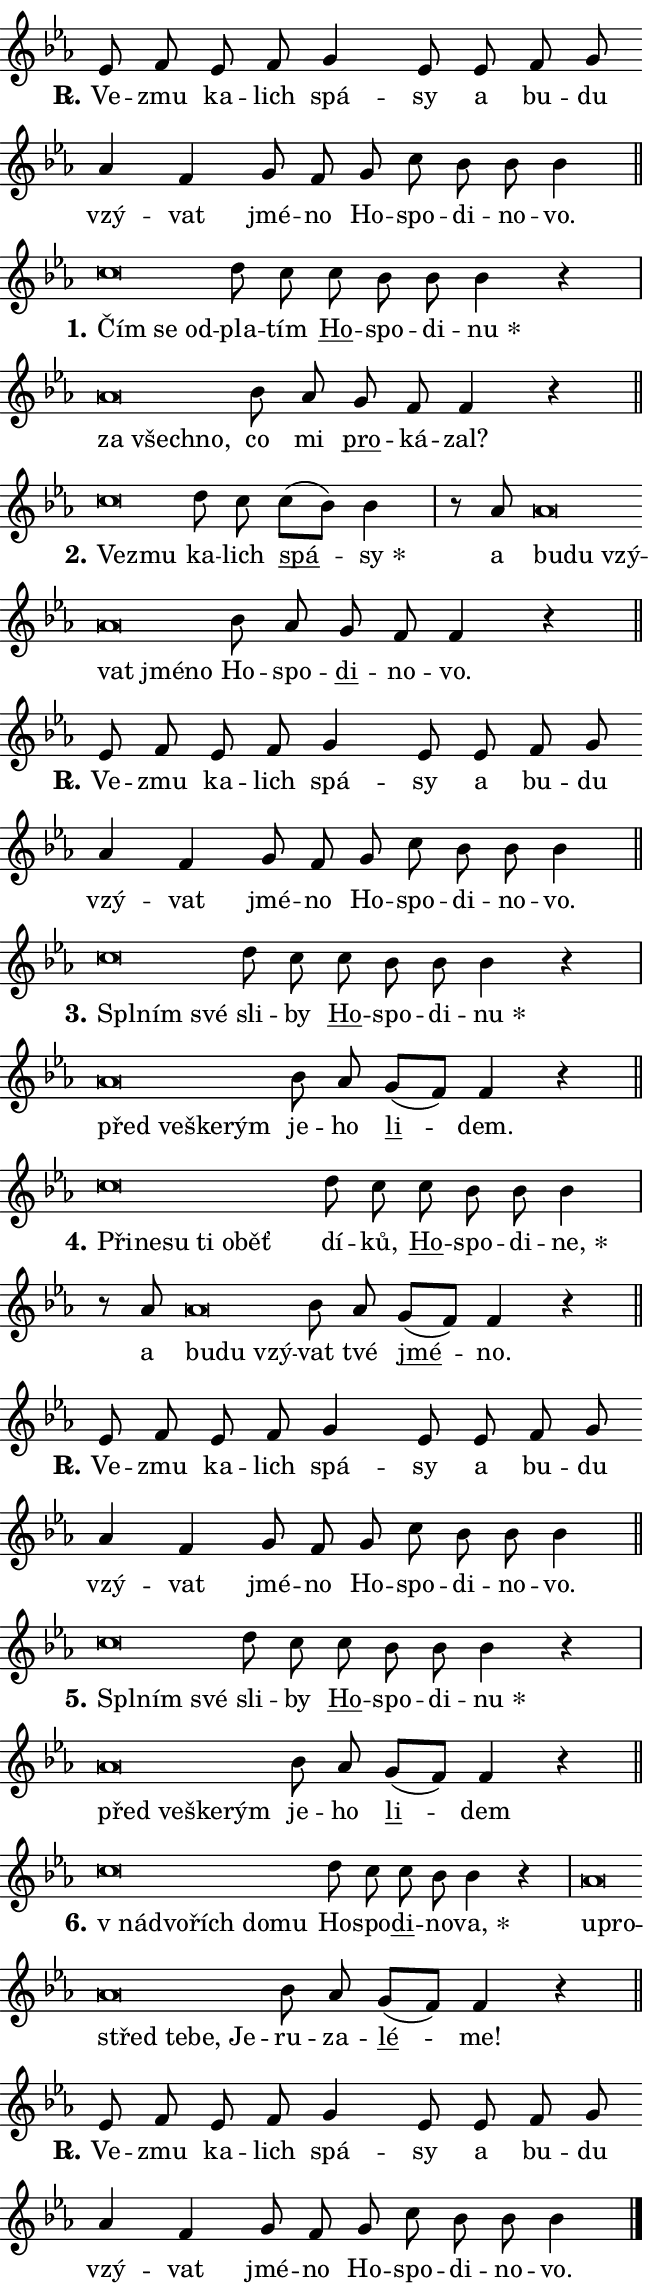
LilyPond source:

\version "2.24.0"
\header { tagline = "" }
\paper {
  indent = 0\cm
  top-margin = 0\cm
  right-margin = 0.13\cm % to fit lyric hyphens
  bottom-margin = 0\cm
  left-margin = 0\cm
  paper-width = 11\cm
  page-breaking = #ly:one-page-breaking
  system-system-spacing.basic-distance = #11
  score-system-spacing.basic-distance = #11
  ragged-last = ##f
}


%% Author: Thomas Morley
%% https://lists.gnu.org/archive/html/lilypond-user/2020-05/msg00002.html
#(define (line-position grob)
"Returns position of @var[grob} in current system:
   @code{'start}, if at first time-step
   @code{'end}, if at last time-step
   @code{'middle} otherwise
"
  (let* ((col (ly:item-get-column grob))
         (ln (ly:grob-object col 'left-neighbor))
         (rn (ly:grob-object col 'right-neighbor))
         (col-to-check-left (if (ly:grob? ln) ln col))
         (col-to-check-right (if (ly:grob? rn) rn col))
         (break-dir-left
           (and
             (ly:grob-property col-to-check-left 'non-musical #f)
             (ly:item-break-dir col-to-check-left)))
         (break-dir-right
           (and
             (ly:grob-property col-to-check-right 'non-musical #f)
             (ly:item-break-dir col-to-check-right))))
        (cond ((eqv? 1 break-dir-left) 'start)
              ((eqv? -1 break-dir-right) 'end)
              (else 'middle))))

#(define (tranparent-at-line-position vctor)
  (lambda (grob)
  "Relying on @code{line-position} select the relevant enry from @var{vctor}.
Used to determine transparency,"
    (case (line-position grob)
      ((end) (not (vector-ref vctor 0)))
      ((middle) (not (vector-ref vctor 1)))
      ((start) (not (vector-ref vctor 2))))))

noteHeadBreakVisibility =
#(define-music-function (break-visibility)(vector?)
"Makes @code{NoteHead}s transparent relying on @var{break-visibility}"
#{
  \override NoteHead.transparent =
    #(tranparent-at-line-position break-visibility)
#})

#(define delete-ledgers-for-transparent-note-heads
  (lambda (grob)
    "Reads whether a @code{NoteHead} is transparent.
If so this @code{NoteHead} is removed from @code{'note-heads} from
@var{grob}, which is supposed to be @code{LedgerLineSpanner}.
As a result ledgers are not printed for this @code{NoteHead}"
    (let* ((nhds-array (ly:grob-object grob 'note-heads))
           (nhds-list
             (if (ly:grob-array? nhds-array)
                 (ly:grob-array->list nhds-array)
                 '()))
           ;; Relies on the transparent-property being done before
           ;; Staff.LedgerLineSpanner.after-line-breaking is executed.
           ;; This is fragile ...
           (to-keep
             (remove
               (lambda (nhd)
                 (ly:grob-property nhd 'transparent #f))
               nhds-list)))
      ;; TODO find a better method to iterate over grob-arrays, similiar
      ;; to filter/remove etc for lists
      ;; For now rebuilt from scratch
      (set! (ly:grob-object grob 'note-heads)  '())
      (for-each
        (lambda (nhd)
          (ly:pointer-group-interface::add-grob grob 'note-heads nhd))
        to-keep))))

squashNotes = {
  \override NoteHead.X-extent = #'(-0.2 . 0.2)
  \override NoteHead.Y-extent = #'(-0.75 . 0)
  \override NoteHead.stencil =
    #(lambda (grob)
       (let ((pos (ly:grob-property grob 'staff-position)))
         (begin
           (if (< pos -7) (display "ERROR: Lower brevis then expected\n") (display ""))
           (if (<= pos -6) ly:text-interface::print ly:note-head::print))))
}
unSquashNotes = {
  \revert NoteHead.X-extent
  \revert NoteHead.Y-extent
  \revert NoteHead.stencil
}

hideNotes = \noteHeadBreakVisibility #begin-of-line-visible
unHideNotes = \noteHeadBreakVisibility #all-visible

% work-around for resetting accidentals
% https://lilypond.org/doc/v2.23/Documentation/notation/displaying-rhythms#unmetered-music
cadenzaMeasure = {
  \cadenzaOff
  \partial 1024 s1024
  \cadenzaOn
}

#(define-markup-command (accent layout props text) (markup?)
  "Underline accented syllable"
  (interpret-markup layout props
    #{\markup \override #'(offset . 4.3) \underline { #text }#}))

responsum = \markup \concat {
  "R" \hspace #-1.05 \path #0.1 #'((moveto 0 0.07) (lineto 0.9 0.8)) \hspace #0.05 "."
}

spaceSize = #0.6828661417322834 % exact space size for TeX Gyre Schola

\layout {
  \context {
    \Staff
    \remove "Time_signature_engraver"
    \override LedgerLineSpanner.after-line-breaking = #delete-ledgers-for-transparent-note-heads
  }
  \context {
    \Lyrics {
      \override LyricSpace.minimum-distance = \spaceSize
      \override LyricText.font-name = #"TeX Gyre Schola"
      \override LyricText.font-size = 1
      \override StanzaNumber.font-name = #"TeX Gyre Schola Bold"
      \override StanzaNumber.font-size = 1
    }
  }
  \context {
    \Score 
    \override NoteHead.text =
      #(lambda (grob) 
        (let ((pos (ly:grob-property grob 'staff-position)))
          #{\markup {
            \combine
              \halign #-0.55 \raise #(if (= pos -6) 0 0.5) \override #'(thickness . 2) \draw-line #'(3.2 . 0)
              \musicglyph "noteheads.sM1"
          }#}))
  }
}

% magnetic-lyrics.ily
%
%   written by
%     Jean Abou Samra <jean@abou-samra.fr>
%     Werner Lemberg <wl@gnu.org>
%
%   adapted by
%     Jiri Hon <jiri.hon@gmail.com>
%
% Version 2022-Apr-15

% https://www.mail-archive.com/lilypond-user@gnu.org/msg149350.html

#(define (Left_hyphen_pointer_engraver context)
   "Collect syllable-hyphen-syllable occurrences in lyrics and store
them in properties.  This engraver only looks to the left.  For
example, if the lyrics input is @code{foo -- bar}, it does the
following.

@itemize @bullet
@item
Set the @code{text} property of the @code{LyricHyphen} grob between
@q{foo} and @q{bar} to @code{foo}.

@item
Set the @code{left-hyphen} property of the @code{LyricText} grob with
text @q{foo} to the @code{LyricHyphen} grob between @q{foo} and
@q{bar}.
@end itemize

Use this auxiliary engraver in combination with the
@code{lyric-@/text::@/apply-@/magnetic-@/offset!} hook."
   (let ((hyphen #f)
         (text #f))
     (make-engraver
      (acknowledgers
       ((lyric-syllable-interface engraver grob source-engraver)
        (set! text grob)))
      (end-acknowledgers
       ((lyric-hyphen-interface engraver grob source-engraver)
        ;(when (not (grob::has-interface grob 'lyric-space-interface))
          (set! hyphen grob)));)
      ((stop-translation-timestep engraver)
       (when (and text hyphen)
         (ly:grob-set-object! text 'left-hyphen hyphen))
       (set! text #f)
       (set! hyphen #f)))))

#(define (lyric-text::apply-magnetic-offset! grob)
   "If the space between two syllables is less than the value in
property @code{LyricText@/.details@/.squash-threshold}, move the right
syllable to the left so that it gets concatenated with the left
syllable.

Use this function as a hook for
@code{LyricText@/.after-@/line-@/breaking} if the
@code{Left_@/hyphen_@/pointer_@/engraver} is active."
   (let ((hyphen (ly:grob-object grob 'left-hyphen #f)))
     (when hyphen
       (let ((left-text (ly:spanner-bound hyphen LEFT)))
         (when (grob::has-interface left-text 'lyric-syllable-interface)
           (let* ((common (ly:grob-common-refpoint grob left-text X))
                  (this-x-ext (ly:grob-extent grob common X))
                  (left-x-ext
                   (begin
                     ;; Trigger magnetism for left-text.
                     (ly:grob-property left-text 'after-line-breaking)
                     (ly:grob-extent left-text common X)))
                  ;; `delta` is the gap width between two syllables.
                  (delta (- (interval-start this-x-ext)
                            (interval-end left-x-ext)))
                  (details (ly:grob-property grob 'details))
                  (threshold (assoc-get 'squash-threshold details 0.2)))
             (when (< delta threshold)
               (let* (;; We have to manipulate the input text so that
                      ;; ligatures crossing syllable boundaries are not
                      ;; disabled.  For languages based on the Latin
                      ;; script this is essentially a beautification.
                      ;; However, for non-Western scripts it can be a
                      ;; necessity.
                      (lt (ly:grob-property left-text 'text))
                      (rt (ly:grob-property grob 'text))
                      (is-space (grob::has-interface hyphen 'lyric-space-interface))
                      (space (if is-space " " ""))
                      (extra-delta (if is-space spaceSize 0))
                      ;; Append new syllable.
                      (ltrt-space (if (and (string? lt) (string? rt))
                                (string-append lt space rt)
                                (make-concat-markup (list lt space rt))))
                      ;; Right-align `ltrt` to the right side.
                      (ltrt-space-markup (grob-interpret-markup
                               grob
                               (make-translate-markup
                                (cons (interval-length this-x-ext) 0)
                                (make-right-align-markup ltrt-space)))))
                 (begin
                   ;; Don't print `left-text`.
                   (ly:grob-set-property! left-text 'stencil #f)
                   ;; Set text and stencil (which holds all collected
                   ;; syllables so far) and shift it to the left.
                   (ly:grob-set-property! grob 'text ltrt-space)
                   (ly:grob-set-property! grob 'stencil ltrt-space-markup)
                   (ly:grob-translate-axis! grob (- (- delta extra-delta)) X))))))))))


#(define (lyric-hyphen::displace-bounds-first grob)
   ;; Make very sure this callback isn't triggered too early.
   (let ((left (ly:spanner-bound grob LEFT))
         (right (ly:spanner-bound grob RIGHT)))
     (ly:grob-property left 'after-line-breaking)
     (ly:grob-property right 'after-line-breaking)
     (ly:lyric-hyphen::print grob)))

squashThreshold = #0.4

\layout {
  \context {
    \Lyrics
    \consists #Left_hyphen_pointer_engraver
    \override LyricText.after-line-breaking =
      #lyric-text::apply-magnetic-offset!
    \override LyricHyphen.stencil = #lyric-hyphen::displace-bounds-first
    \override LyricText.details.squash-threshold = \squashThreshold
    \override LyricHyphen.minimum-distance = 0
    \override LyricHyphen.minimum-length = \squashThreshold
  }
}

squashText = \override LyricText.details.squash-threshold = 9999
unSquashText = \override LyricText.details.squash-threshold = \squashThreshold

leftText = \override LyricText.self-alignment-X = #LEFT
unLeftText = \revert LyricText.self-alignment-X

starOffset = #(lambda (grob) 
                (let ((x_offset (ly:self-alignment-interface::aligned-on-x-parent grob)))
                  (if (= x_offset 0) 0 (+ x_offset 1.2))))

star = #(define-music-function (syllable)(string?)
"Append star separator at the end of a syllable"
#{
  \once \override LyricText.X-offset = #starOffset
  \lyricmode { \markup {
    #syllable
    \override #'((font-name . "TeX Gyre Schola Bold")) \hspace #0.2 \lower #0.65 \larger "*"
  } }
#})

starAccent = #(define-music-function (syllable)(string?)
"Append star separator at the end of a syllable and make accent"
#{
  \once \override LyricText.X-offset = #starOffset
  \lyricmode { \markup {
    \accent #syllable
    \override #'((font-name . "TeX Gyre Schola Bold")) \hspace #0.2 \lower #0.65 \larger "*"
  } }
#})

breath = #(define-music-function (syllable)(string?)
"Append breathing indicator at the end of a syllable"
#{
  \lyricmode { \markup { #syllable "+" } }
#})

optionalBreath = #(define-music-function (syllable)(string?)
"Append optional breathing indicator at the end of a syllable"
#{
  \lyricmode { \markup { #syllable "(+)" } }
#})


\score {
    <<
        \new Voice = "melody" { \cadenzaOn \key es \major \relative { es'8 f es f g4 es8 es \bar "" f g \bar "" as4 f \bar "" g8 f g c bes bes bes4 \cadenzaMeasure \bar "||" \break } }
        \new Lyrics \lyricsto "melody" { \lyricmode { \set stanza = \responsum
Ve -- zmu ka -- lich spá -- sy a bu -- du vzý -- vat jmé -- no Ho -- spo -- di -- no -- vo. } }
    >>
    \layout {}
}

\score {
    <<
        \new Voice = "melody" { \cadenzaOn \key es \major \relative { \squashNotes c''\breve*1/16 \hideNotes \breve*1/16 \breve*1/16 \bar "" \unHideNotes \unSquashNotes d8 c \bar "" c bes bes bes4 r \cadenzaMeasure \bar "|" \squashNotes as\breve*1/16 \hideNotes \breve*1/16 \breve*1/16 \bar "" \unHideNotes \unSquashNotes bes8 as \bar "" g f f4 r \cadenzaMeasure \bar "||" \break } }
        \new Lyrics \lyricsto "melody" { \lyricmode { \set stanza = "1."
\leftText Čím \squashText se od -- \unLeftText \unSquashText pla -- tím \markup \accent Ho -- spo -- di -- \star nu \leftText za \squashText všech -- no, \unLeftText \unSquashText co mi \markup \accent pro -- ká -- zal? } }
    >>
    \layout {}
}

\score {
    <<
        \new Voice = "melody" { \cadenzaOn \key es \major \relative { \squashNotes c''\breve*1/16 \hideNotes \breve*1/16 \bar "" \unHideNotes \unSquashNotes d8 c \bar "" c[( bes)] bes4 \cadenzaMeasure \bar "|" r8 as8 \squashNotes as\breve*1/16 \hideNotes \breve*1/16 \bar "" \breve*1/16 \bar "" \breve*1/16 \bar "" \breve*1/16 \breve*1/16 \bar "" \unHideNotes \unSquashNotes bes8 as \bar "" g f f4 r \cadenzaMeasure \bar "||" \break } }
        \new Lyrics \lyricsto "melody" { \lyricmode { \set stanza = "2."
\leftText Ve -- \squashText zmu \unLeftText \unSquashText ka -- lich \markup \accent spá -- \star sy a \leftText bu -- \squashText du vzý -- vat jmé -- no \unLeftText \unSquashText Ho -- spo -- \markup \accent di -- no -- vo. } }
    >>
    \layout {}
}

\score {
    <<
        \new Voice = "melody" { \cadenzaOn \key es \major \relative { es'8 f es f g4 es8 es \bar "" f g \bar "" as4 f \bar "" g8 f g c bes bes bes4 \cadenzaMeasure \bar "||" \break } }
        \new Lyrics \lyricsto "melody" { \lyricmode { \set stanza = \responsum
Ve -- zmu ka -- lich spá -- sy a bu -- du vzý -- vat jmé -- no Ho -- spo -- di -- no -- vo. } }
    >>
    \layout {}
}

\score {
    <<
        \new Voice = "melody" { \cadenzaOn \key es \major \relative { \squashNotes c''\breve*1/16 \hideNotes \breve*1/16 \breve*1/16 \bar "" \unHideNotes \unSquashNotes d8 c \bar "" c bes bes bes4 r \cadenzaMeasure \bar "|" \squashNotes as\breve*1/16 \hideNotes \breve*1/16 \bar "" \breve*1/16 \breve*1/16 \bar "" \unHideNotes \unSquashNotes bes8 as \bar "" g[( f)] f4 r \cadenzaMeasure \bar "||" \break } }
        \new Lyrics \lyricsto "melody" { \lyricmode { \set stanza = "3."
\leftText Spl -- \squashText ním své \unLeftText \unSquashText sli -- by \markup \accent Ho -- spo -- di -- \star nu \leftText před \squashText ve -- ške -- rým \unLeftText \unSquashText je -- ho \markup \accent li -- dem. } }
    >>
    \layout {}
}

\score {
    <<
        \new Voice = "melody" { \cadenzaOn \key es \major \relative { \squashNotes c''\breve*1/16 \hideNotes \breve*1/16 \bar "" \breve*1/16 \bar "" \breve*1/16 \bar "" \breve*1/16 \breve*1/16 \bar "" \unHideNotes \unSquashNotes d8 c \bar "" c bes bes bes4 \cadenzaMeasure \bar "|" r8 as8 \squashNotes as\breve*1/16 \hideNotes \breve*1/16 \breve*1/16 \bar "" \unHideNotes \unSquashNotes bes8 as \bar "" g[( f)] f4 r \cadenzaMeasure \bar "||" \break } }
        \new Lyrics \lyricsto "melody" { \lyricmode { \set stanza = "4."
\leftText Při -- \squashText ne -- su ti o -- běť \unLeftText \unSquashText dí -- ků, \markup \accent Ho -- spo -- di -- \star ne, a \leftText bu -- \squashText du vzý -- \unLeftText \unSquashText vat tvé \markup \accent jmé -- no. } }
    >>
    \layout {}
}

\score {
    <<
        \new Voice = "melody" { \cadenzaOn \key es \major \relative { es'8 f es f g4 es8 es \bar "" f g \bar "" as4 f \bar "" g8 f g c bes bes bes4 \cadenzaMeasure \bar "||" \break } }
        \new Lyrics \lyricsto "melody" { \lyricmode { \set stanza = \responsum
Ve -- zmu ka -- lich spá -- sy a bu -- du vzý -- vat jmé -- no Ho -- spo -- di -- no -- vo. } }
    >>
    \layout {}
}

\score {
    <<
        \new Voice = "melody" { \cadenzaOn \key es \major \relative { \squashNotes c''\breve*1/16 \hideNotes \breve*1/16 \breve*1/16 \bar "" \unHideNotes \unSquashNotes d8 c \bar "" c bes bes bes4 r \cadenzaMeasure \bar "|" \squashNotes as\breve*1/16 \hideNotes \breve*1/16 \bar "" \breve*1/16 \breve*1/16 \bar "" \unHideNotes \unSquashNotes bes8 as \bar "" g[( f)] f4 r \cadenzaMeasure \bar "||" \break } }
        \new Lyrics \lyricsto "melody" { \lyricmode { \set stanza = "5."
\leftText Spl -- \squashText ním své \unLeftText \unSquashText sli -- by \markup \accent Ho -- spo -- di -- \star nu \leftText před \squashText ve -- ške -- rým \unLeftText \unSquashText je -- ho \markup \accent li -- dem } }
    >>
    \layout {}
}

\score {
    <<
        \new Voice = "melody" { \cadenzaOn \key es \major \relative { \squashNotes c''\breve*1/16 \hideNotes \breve*1/16 \bar "" \breve*1/16 \bar "" \breve*1/16 \breve*1/16 \bar "" \unHideNotes \unSquashNotes d8 c \bar "" c bes bes4 r \cadenzaMeasure \bar "|" \squashNotes as\breve*1/16 \hideNotes \breve*1/16 \bar "" \breve*1/16 \bar "" \breve*1/16 \bar "" \breve*1/16 \breve*1/16 \bar "" \unHideNotes \unSquashNotes bes8 as \bar "" g[( f)] f4 r \cadenzaMeasure \bar "||" \break } }
        \new Lyrics \lyricsto "melody" { \lyricmode { \set stanza = "6."
\leftText "v ná" -- \squashText dvo -- řích do -- mu \unLeftText \unSquashText Ho -- spo -- \markup \accent di -- no -- \star va, \leftText u -- \squashText pro -- střed te -- be, Je -- \unLeftText \unSquashText ru -- za -- \markup \accent lé -- me! } }
    >>
    \layout {}
}

\score {
    <<
        \new Voice = "melody" { \cadenzaOn \key es \major \relative { es'8 f es f g4 es8 es \bar "" f g \bar "" as4 f \bar "" g8 f g c bes bes bes4 \cadenzaMeasure \bar "||" \break } \bar "|." }
        \new Lyrics \lyricsto "melody" { \lyricmode { \set stanza = \responsum
Ve -- zmu ka -- lich spá -- sy a bu -- du vzý -- vat jmé -- no Ho -- spo -- di -- no -- vo. } }
    >>
    \layout {}
}
